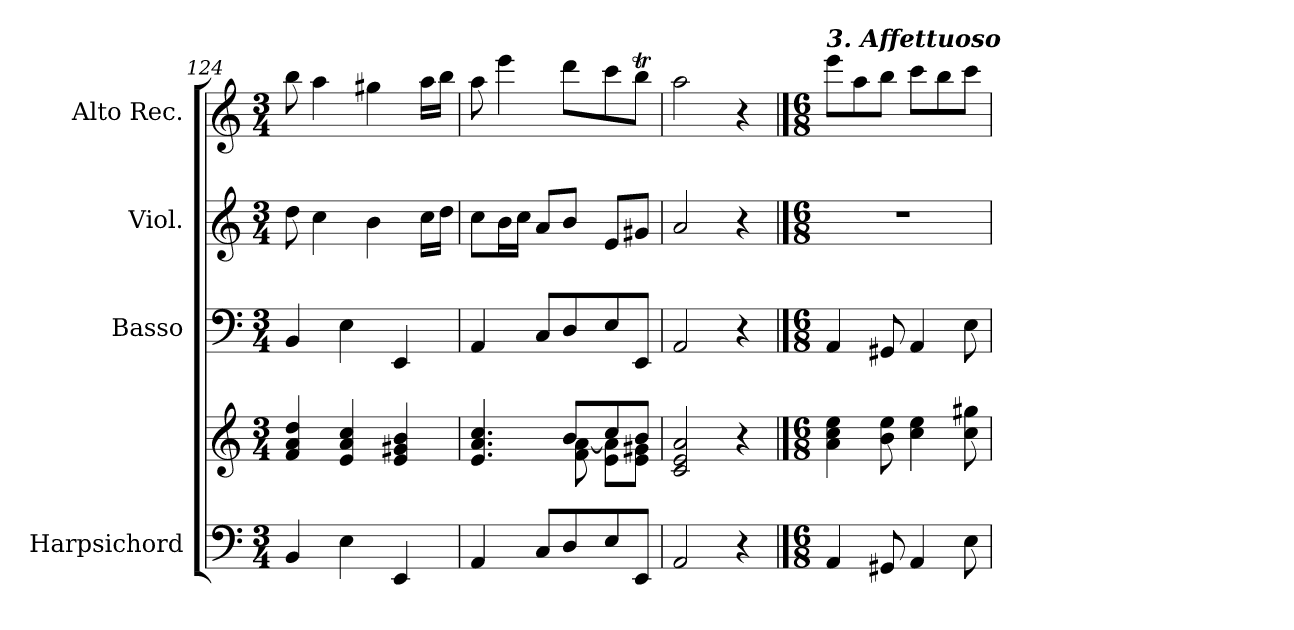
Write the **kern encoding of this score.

**kern	**kern	**kern	**kern	**kern
*part4	*part4	*part3	*part2	*part1
*staff5	*staff4	*staff3	*staff2	*staff1
*I"Harpsichord	*	*I"Basso	*I"Viol.	*I"Alto Rec.
*I'Hch.	*	*I'Bass.	*	*I'A.
*clefF4	*clefG2	*clefF4	*clefG2	*clefG2
*k[]	*k[]	*k[]	*k[]	*k[]
*M3/4	*M3/4	*M3/4	*M3/4	*M3/4
=124	=124	=124	=124	=124
4BB/	4f/ 4a/ 4dd/	4BB/	8dd\	8bb\
.	.	.	4cc\	4aa\
4E\	4e/ 4a/ 4cc/	4E\	.	.
.	.	.	4b\	4gg#X\
4EE/	4e/ 4g#X/ 4b/	4EE/	.	.
.	.	.	16cc\LL	16aa\LL
.	.	.	16dd\JJ	16bb\JJ
=125	=125	=125	=125	=125
*	*^	*	*	*
4AA/	4.e/ 4.a/ 4.cc/	4.ryy	4AA/	8cc\L	8aa\
.	.	.	.	16b\L	4eee\
.	.	.	.	16cc\JJ	.
8C/L	.	.	8C/L	8a/L	.
8D/	8b/L	8f\ [8a\	8D/	8b/J	8ddd\L
8E/	8cc/	8e\ 8a\]L	8E/	8e/L	8ccc\
8EE/J	8b/J	8e\ 8g#X\J	8EE/J	8g#X/J	8bbt\J
*	*v	*v	*	*	*
=126	=126	=126	=126	=126
2AA/	2c/ 2e/ 2a/	2AA/	2a/	2aa\
4r	4r	4r	4r	4r
!!LO:LB:g=z
==127	==127	==127	==127	==127
*M6/8	*M6/8	*M6/8	*M6/8	*M6/8
*	*	*	*	*MM90
!	!	!	!	!LO:TX:a:Bi:t=3. Affettuoso
4AA/	4a\ 4cc\ 4ee\	4AA/	2.r	8eee\L
.	.	.	.	8aa\
8GG#X/	8b\ 8ee\	8GG#X/	.	8bb\J
4AA/	4cc\ 4ee\	4AA/	.	8ccc\L
.	.	.	.	8bb\
8E\	8cc\ 8gg#X\	8E\	.	8ccc\J
=	=	=	=	=
*-	*-	*-	*-	*-
